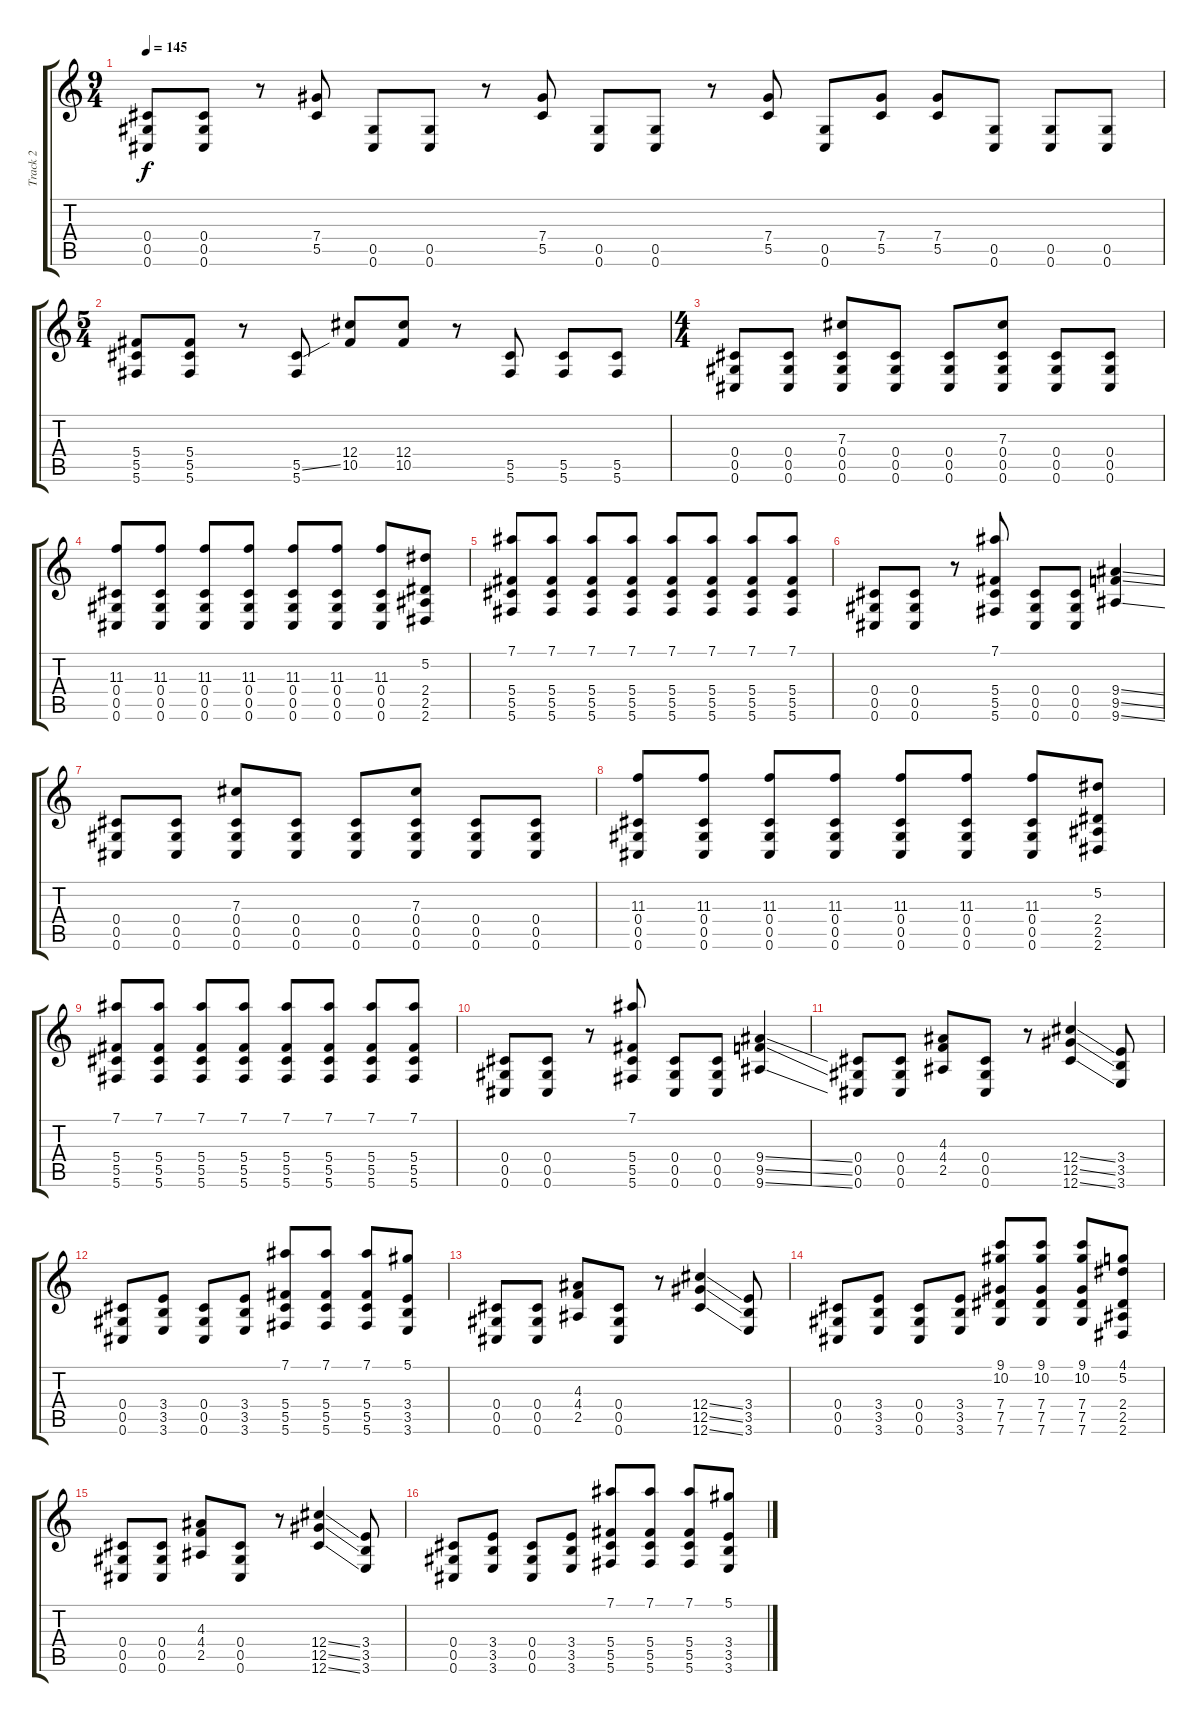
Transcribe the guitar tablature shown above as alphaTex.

\track ("Track 2" "Track 2") {instrument distortionguitar}
\staff {score tabs}
\tuning (Eb4 Bb3 Gb3 Db3 Ab2 Db2) {hide}
\ts (9 4)
\tempo 145
\clef g2
\ks c
(0.4 0.5 0.6).8{dy f} (0.4 0.5 0.6).8 r.8 (7.4 5.5).8 (0.5 0.6).8 (0.5 0.6).8 r.8 (7.4 5.5).8 (0.5 0.6).8 (0.5 0.6).8 r.8 (7.4 5.5).8 (0.5 0.6).8 (7.4 5.5).8 (7.4 5.5).8 (0.5 0.6).8 (0.5 0.6).8 (0.5 0.6).8 |
\ts (5 4)
(5.4 5.5 5.6).8 (5.4 5.5 5.6).8 r.8 (5.5{ss} 5.6).8 (12.4 10.5).8 (12.4 10.5).8 r.8 (5.5 5.6).8 (5.5 5.6).8 (5.5 5.6).8 |
\ts (4 4)
(0.4 0.5 0.6).8 (0.4 0.5 0.6).8 (7.3 0.4 0.5 0.6).8 (0.4 0.5 0.6).8 (0.4 0.5 0.6).8 (7.3 0.4 0.5 0.6).8 (0.4 0.5 0.6).8 (0.4 0.5 0.6).8 |
(11.3 0.4 0.5 0.6).8 (11.3 0.4 0.5 0.6).8 (11.3 0.4 0.5 0.6).8 (11.3 0.4 0.5 0.6).8 (11.3 0.4 0.5 0.6).8 (11.3 0.4 0.5 0.6).8 (11.3 0.4 0.5 0.6).8 (5.2 2.4 2.5 2.6).8 |
(7.1 5.4 5.5 5.6).8 (7.1 5.4 5.5 5.6).8 (7.1 5.4 5.5 5.6).8 (7.1 5.4 5.5 5.6).8 (7.1 5.4 5.5 5.6).8 (7.1 5.4 5.5 5.6).8 (7.1 5.4 5.5 5.6).8 (7.1 5.4 5.5 5.6).8 |
(0.4 0.5 0.6).8 (0.4 0.5 0.6).8 r.8 (7.1 5.4 5.5 5.6).8 (0.4 0.5 0.6).8 (0.4 0.5 0.6).8 (9.4{ss} 9.5{ss} 9.6{ss}).4 |
(0.4 0.5 0.6).8 (0.4 0.5 0.6).8 (7.3 0.4 0.5 0.6).8 (0.4 0.5 0.6).8 (0.4 0.5 0.6).8 (7.3 0.4 0.5 0.6).8 (0.4 0.5 0.6).8 (0.4 0.5 0.6).8 |
(11.3 0.4 0.5 0.6).8 (11.3 0.4 0.5 0.6).8 (11.3 0.4 0.5 0.6).8 (11.3 0.4 0.5 0.6).8 (11.3 0.4 0.5 0.6).8 (11.3 0.4 0.5 0.6).8 (11.3 0.4 0.5 0.6).8 (5.2 2.4 2.5 2.6).8 |
(7.1 5.4 5.5 5.6).8 (7.1 5.4 5.5 5.6).8 (7.1 5.4 5.5 5.6).8 (7.1 5.4 5.5 5.6).8 (7.1 5.4 5.5 5.6).8 (7.1 5.4 5.5 5.6).8 (7.1 5.4 5.5 5.6).8 (7.1 5.4 5.5 5.6).8 |
(0.4 0.5 0.6).8 (0.4 0.5 0.6).8 r.8 (7.1 5.4 5.5 5.6).8 (0.4 0.5 0.6).8 (0.4 0.5 0.6).8 (9.4{ss} 9.5{ss} 9.6{ss}).4 |
(0.4 0.5 0.6).8 (0.4 0.5 0.6).8 (4.3 4.4 2.5).8 (0.4 0.5 0.6).8 r.8 (12.4{ss} 12.5{ss} 12.6{ss}).4 (3.4 3.5 3.6).8 |
(0.4 0.5 0.6).8 (3.4 3.5 3.6).8 (0.4 0.5 0.6).8 (3.4 3.5 3.6).8 (7.1 5.4 5.5 5.6).8 (7.1 5.4 5.5 5.6).8 (7.1 5.4 5.5 5.6).8 (5.1 3.4 3.5 3.6).8 |
(0.4 0.5 0.6).8 (0.4 0.5 0.6).8 (4.3 4.4 2.5).8 (0.4 0.5 0.6).8 r.8 (12.4{ss} 12.5{ss} 12.6{ss}).4 (3.4 3.5 3.6).8 |
(0.4 0.5 0.6).8 (3.4 3.5 3.6).8 (0.4 0.5 0.6).8 (3.4 3.5 3.6).8 (9.1 10.2 7.4 7.5 7.6).8 (9.1 10.2 7.4 7.5 7.6).8 (9.1 10.2 7.4 7.5 7.6).8 (4.1 5.2 2.4 2.5 2.6).8 |
(0.4 0.5 0.6).8 (0.4 0.5 0.6).8 (4.3 4.4 2.5).8 (0.4 0.5 0.6).8 r.8 (12.4{ss} 12.5{ss} 12.6{ss}).4 (3.4 3.5 3.6).8 |
(0.4 0.5 0.6).8 (3.4 3.5 3.6).8 (0.4 0.5 0.6).8 (3.4 3.5 3.6).8 (7.1 5.4 5.5 5.6).8 (7.1 5.4 5.5 5.6).8 (7.1 5.4 5.5 5.6).8 (5.1 3.4 3.5 3.6).8
